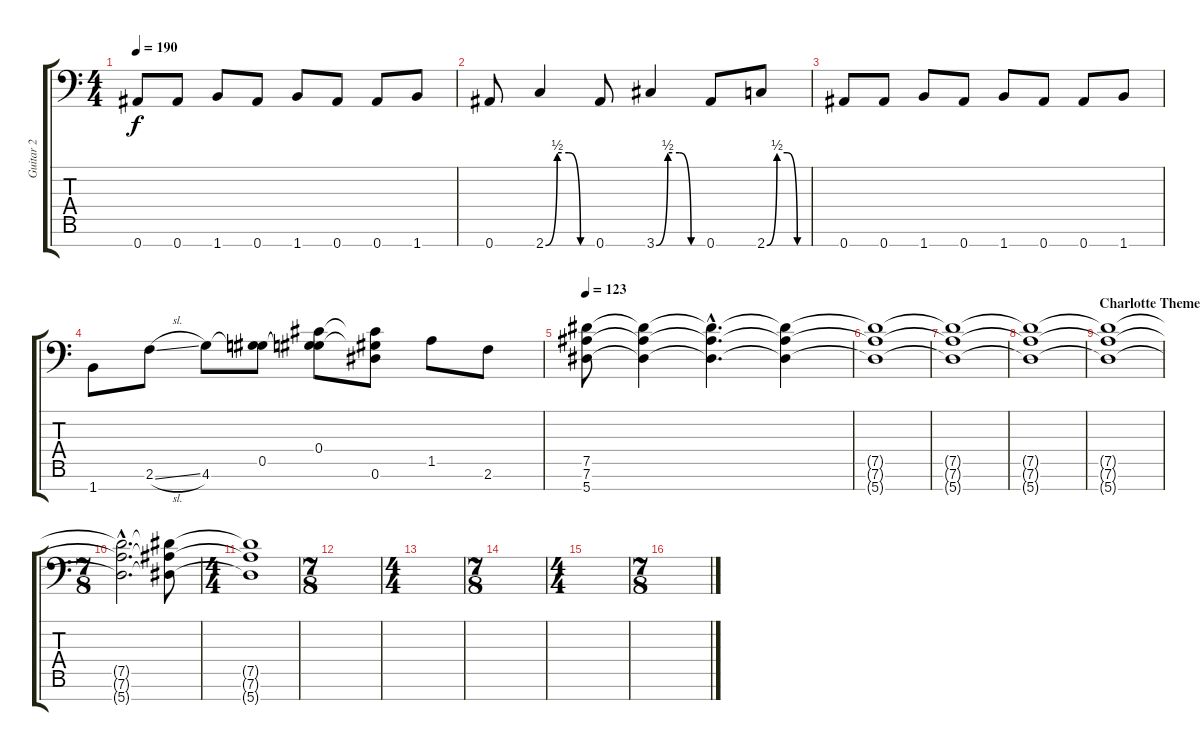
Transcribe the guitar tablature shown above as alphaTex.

\track ("Guitar 2" "Guitar 2") {instrument acousticguitarsteel}
\staff {score tabs}
\tuning (Eb4 Bb3 Gb3 Db3 Ab2 Eb2 Bb1) {hide}
\ts (4 4)
\tempo 190
\clef f4
\ks c
0.7.8{dy f} 0.7.8 1.7.8 0.7.8 1.7.8 0.7.8 0.7.8 1.7.8 |
0.7.8 2.7{be (custom 0 0 15 2 30 2 45 0 60 0)}.4 0.7.8 3.7{be (custom 0 0 15 2 30 2 45 0 60 0)}.4 0.7.8 2.7{be (custom 0 0 15 2 30 2 45 0 60 0)}.8 |
0.7.8 0.7.8 1.7.8 0.7.8 1.7.8 0.7.8 0.7.8 1.7.8 |
1.7.8 2.6{sl}.8 4.6.8 (0.5 4.6{t}).8 (0.4 0.5{t} 4.6{t}).8 (0.4{t} 0.5{t} 0.6).8 1.5.8 2.6.8 |
\tempo 123
(7.5 7.6 5.7).8 (7.5{t} 7.6{t} 5.7{t}).4 (7.5{hac t} 7.6{hac t} 5.7{hac t}).4{d} (7.5{t} 7.6{t} 5.7{t}).4 |
(7.5{t} 7.6{t} 5.7{t}).1 |
(7.5{t} 7.6{t} 5.7{t}).1 |
(7.5{t} 7.6{t} 5.7{t}).1 |
\section ("" "Charlotte Theme")
(7.5{t} 7.6{t} 5.7{t}).1{volume 0} |
\ts (7 8)
(7.5{hac t} 7.6{hac t} 5.7{hac t}).2{d} (7.5{t} 7.6{t} 5.7{t}).8 |
\ts (4 4)
(7.5{t} 7.6{t} 5.7{t}).1 |
\ts (7 8)
|
\ts (4 4)
|
\ts (7 8)
|
\ts (4 4)
|
\ts (7 8)
